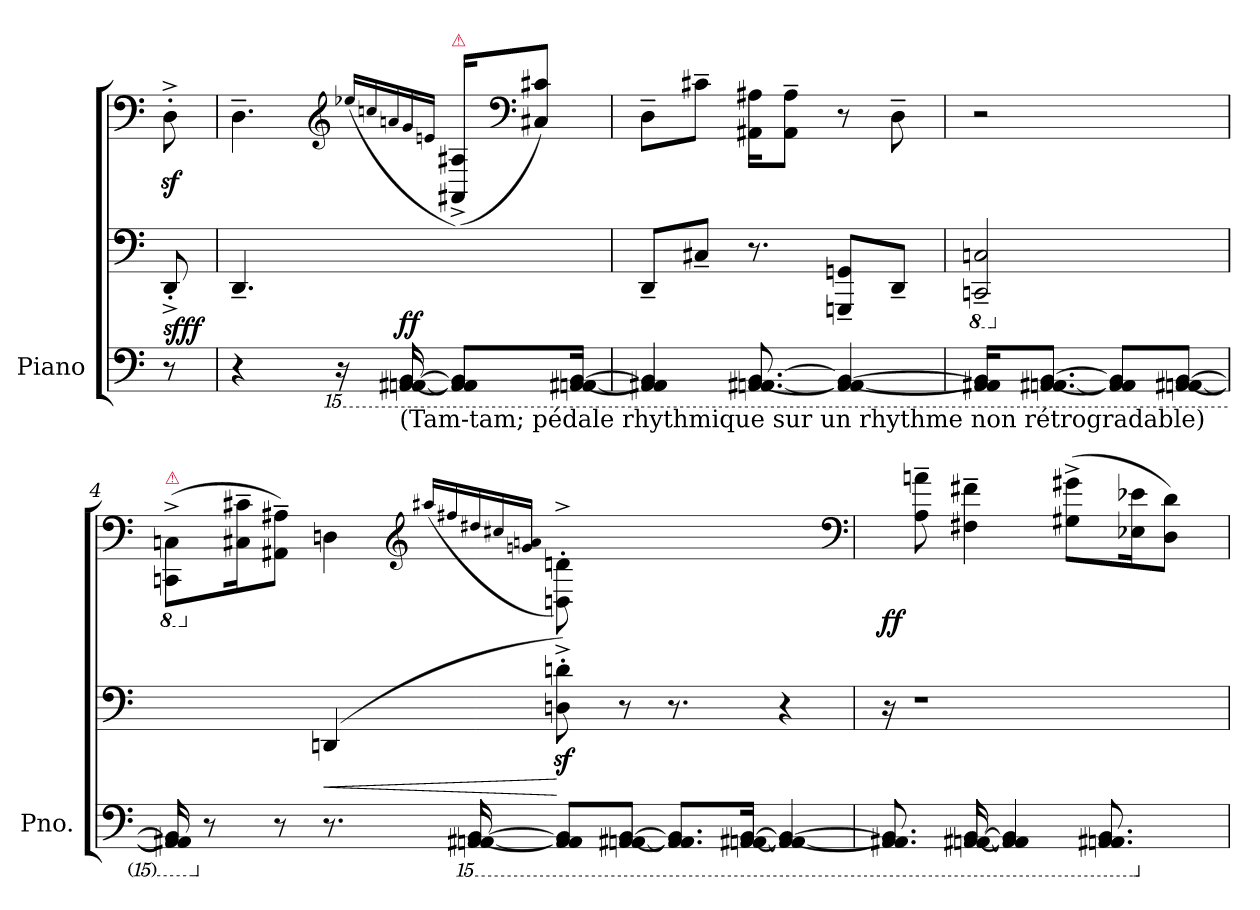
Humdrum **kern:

**kern	**kern	**kern	**dynam
*part1	*part1	*part1	*part1
*staff3	*staff2	*staff1	*staff1/2/3
*I"Piano	*	*	*
*I'Pno.	*	*	*
*clefF4	*clefF4	*clefF4	*
*k[]	*k[]	*k[]	*
*C:	*C:	*C:	*
=1	=1	=1	=1
!	!	!	!LO:DY:a=3
!	!	!	!LO:DY:n=1:a=2
8r	8DD'^	8Dz>'^	sf ff
=1	=1	=1	=1
4r	4.DD~	4.D~	.
*15ba	*	*	*
16r	.	.	.
!LO:TX:b:t=(Tam-tam; pédale rhythmique sur un rhythme non rétrogradable)	!	!	!
!	!	!	!LO:DY:a=3
[16AAAAn [16AAAA#X [16BBBB	.	.	ff
*	*	*clefG2	*
.	.	(>16qqee-XLL	.
.	.	16qqccn	.
.	.	16qqan	.
.	.	16qqg	.
.	.	16qqenJJ	.
!	!	!LO:TX:a:color=crimson:t=⚠	!
8AAAA] 8AAAA#] 8BBBB]L	16ryy	(<16AA#X^/ 16A#X^/KL)	.
*	*	*clefF4	*
.	8ryy	8C#X\ 8c#X\J)	.
[16AAAAn [16AAAA#X [16BBBBJk	.	.	.
=2	=2	=2	=2
4AAAAn] 4AAAA#X] 4BBBB]	8DD~L	8D~L	.
.	8C#X~J	8c#X~J	.
[8.AAAAn [8.AAAA#X [8.BBBB	8.r	16AA#X 16A#XKL	.
.	.	8AA#~ 8A#~J	.
4AAAAn_ 4AAAA#_ 4BBBB_	8GGGn~ 8GGn~L	8r	.
.	8DD~J	8D~	.
=3	=3	=3	=3
*	*8ba	*	*
16AAAAn] 16AAAA#X] 16BBBB]KL	2CCCn~ 2CCn~	2r	.
[8.AAAAn [8.AAAA#X [8.BBBBJ	.	.	.
8AAAAn] 8AAAA#] 8BBBB]L	.	.	.
[8AAAA [8AAAA#X [8BBBBJ	.	.	.
=4	=4	=4	=4
*	*X8ba	*	*
*	*	*8ba	*
!	!	!LO:TX:a:color=crimson:t=⚠	!
16AAAAn] 16AAAA#X] 16BBBB]	8ryy	(8CCCn^>/ 8CCn^>/L	.
*X15ba	*	*	*
8r	.	.	.
*	*	*X8ba	*
.	16ryy	16C#X~\ 16c#X~\K	.
8r	8ryy	8AA#X~\ 8A#X~\J)	.
!	!	!	!LO:HP:b=2
8.r	(<4DDn	4Dn	<
*	*	*clefG2	*
*15ba	*	*	*
[16AAAAn [16AAAA#X [16BBBB	.	.	.
.	.	(>16qqaa#XLL	.
.	.	16qqff#X	.
.	.	16qqdd#X	.
.	.	16qqcc#X	.
.	.	16qqgn 16qqanJJ	.
8AAAA] 8AAAA#] 8BBBB]L	8Dnz'>^> 8dnz'>^>)	8Dn'^\ 8dn'^\)	[
[8AAAAn [8AAAA#X [8BBBBJ	8r	8ryy	.
8.AAAA] 8.AAAA#] 8.BBBB]L	8.r	8.ryy	.
[16AAAAn [16AAAA#X [16BBBBJk	16ryy	16ryy	.
4AAAA_ 4AAAA#_ 4BBBB_	4r	4ryy	.
*	*	*clefF4	*
=5	=5	=5	=5
8.AAAAn] 8.AAAA#X] 8.BBBB]	16r	16ryy	ff
*	*Xtuplet	*	*
.	16%11r	8A~ 8an~	.
[16AAAAn [16AAAA#X [16BBBB	.	4F#X~ 4f#X~	.
4AAAA] 4AAAA#] 4BBBB]	.	.	.
.	.	(8G#X^ 8g#X^L	.
8.AAAAn 8.AAAA#X 8.BBBB	.	.	.
.	.	16E-X 16e-XK	.
.	.	8D 8dJ)	.
*X15ba	*	*	*
16ryy	.	.	.
=	=	=	=
*-	*-	*-	*-
